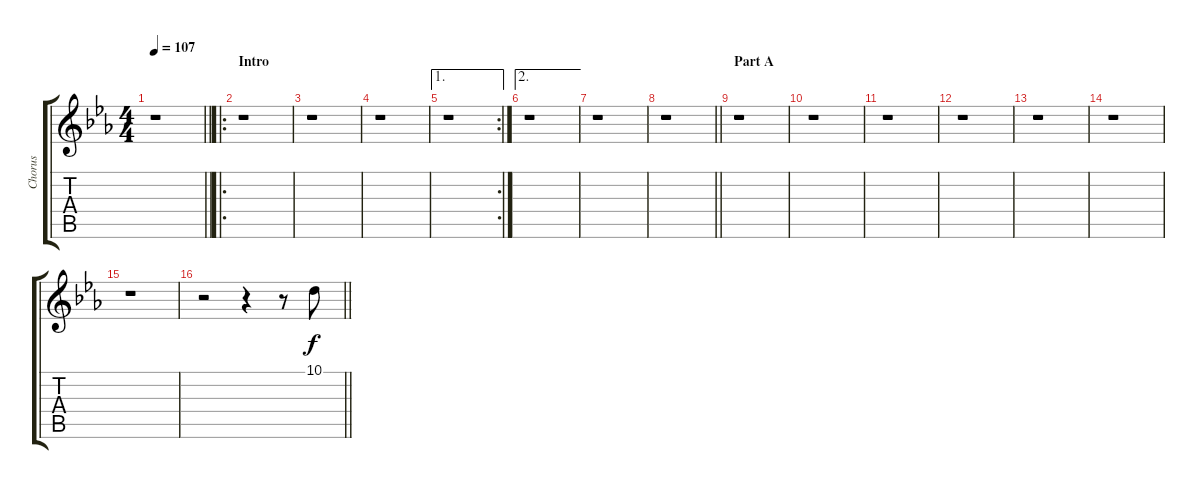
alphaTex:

\track ("Chorus" "Chorus") {instrument trumpet}
\staff {score tabs}
\tuning (E4 B3 G3 D3 A2 E2) {hide}
\ts (4 4)
\tempo 107
\clef g2
\barLineRight lightlight
\ks eb
r.1{dy f instrument trumpet} |
\ro
\section ("" "Intro")
r.1 |
r.1 |
r.1 |
\ae 1
\rc 2
r.1 |
\ae 2
r.1 |
r.1 |
\barLineRight lightlight
r.1 |
\section ("" "Part A")
r.1 |
r.1 |
r.1 |
r.1 |
r.1 |
r.1 |
r.1 |
\barLineRight lightlight
r.2 r.4 r.8 10.1.8
